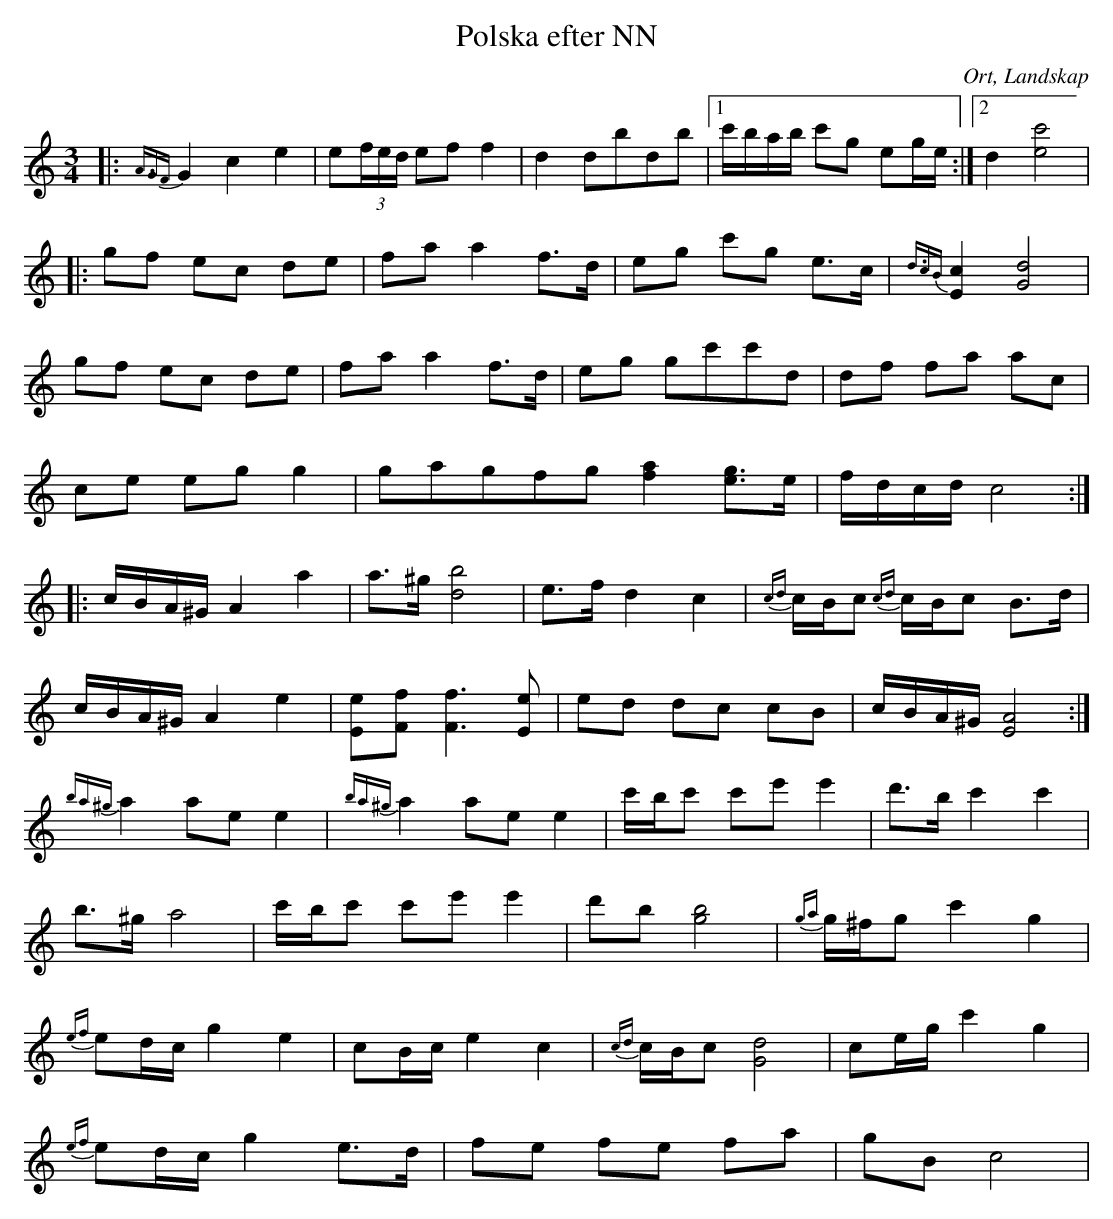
X:1
T:Polska efter NN
O:Ort, Landskap
M:3/4
L:1/8
K:C
|:{A3/2GF}G2 c2 e2|e(3f/e/d/ ef f2|d2 dbdb|1 c'/b/a/b/ c'g eg/e/:|2 d2 [e4c'4]|
|:gf ec de|fa a2 f>d|eg c'g e>c|{d3/2cB}[c2E2] [G4d4]|
gf ec de|fa a2 f>d|eg gc'c'd|df fa ac|
ce eg g2|g2/5a2/5g2/5f2/5g2/5 [f2a2] [eg]>e|f/d/c/d/  c4:|
|:c/B/A/^G/ A2 a2|a>^g [d4b4]|e>f d2 c2|{c6/7d6/7}c/B/c {c6/7d6/7}c/B/c B>d|
c/B/A/^G/ A2 e2|[Ee][Ff] [F3f3] [Ee] |ed dc cB|c/B/A/^G/ [E4A4]:|
{ba^g}a2 ae e2|{ba^g}a2 ae e2|c'/b/c' c'e' e'2  |d'>b c'2 c'2|
 b>^g a4|c'/b/c' c'e' e'2|d'b [g4b4]|{ga}g/^f/g c'2 g2|
{ef}ed/c/ g2 e2|cB/c/ e2 c2|{cd}c/B/c [G4d4]|ce/g/ c'2 g2|
{ef}ed/c/ g2 e>d|fe fe fa|gB c4|
